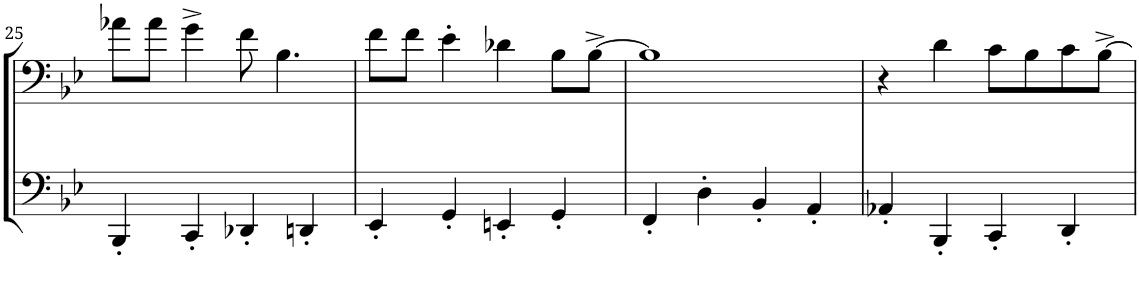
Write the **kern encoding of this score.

**kern	**kern
*part2	*part1
*staff2	*staff1
*I"unbenannt 1	*I"unbenannt
!!LO:PB:g=z
*clefF4	*clefF4
*k[b-e-]	*k[b-e-]
*M4/4	*M4/4
=25	=25
4BBB-'/	8a-X\L
.	8a-\J
4CC'/	4g^\
4DD-X'/	8f\
.	4.B-\
4DDn'/	.
=26	=26
4EE-'/	8f\L
.	8f\J
4GG'/	4e-'\
4EEn'/	4d-X\
4GG'/	8B-\L
.	[8B-^\J
=27	=27
4FF'/	1B-]
4D'\	.
4BB-'/	.
4AA'/	.
=28	=28
4AA-X'/	4r
4BBB-'/	4d\
4CC'/	8c\L
.	8B-\
4DD'/	8c\
.	[8B-^\J
=	=
*-	*-
